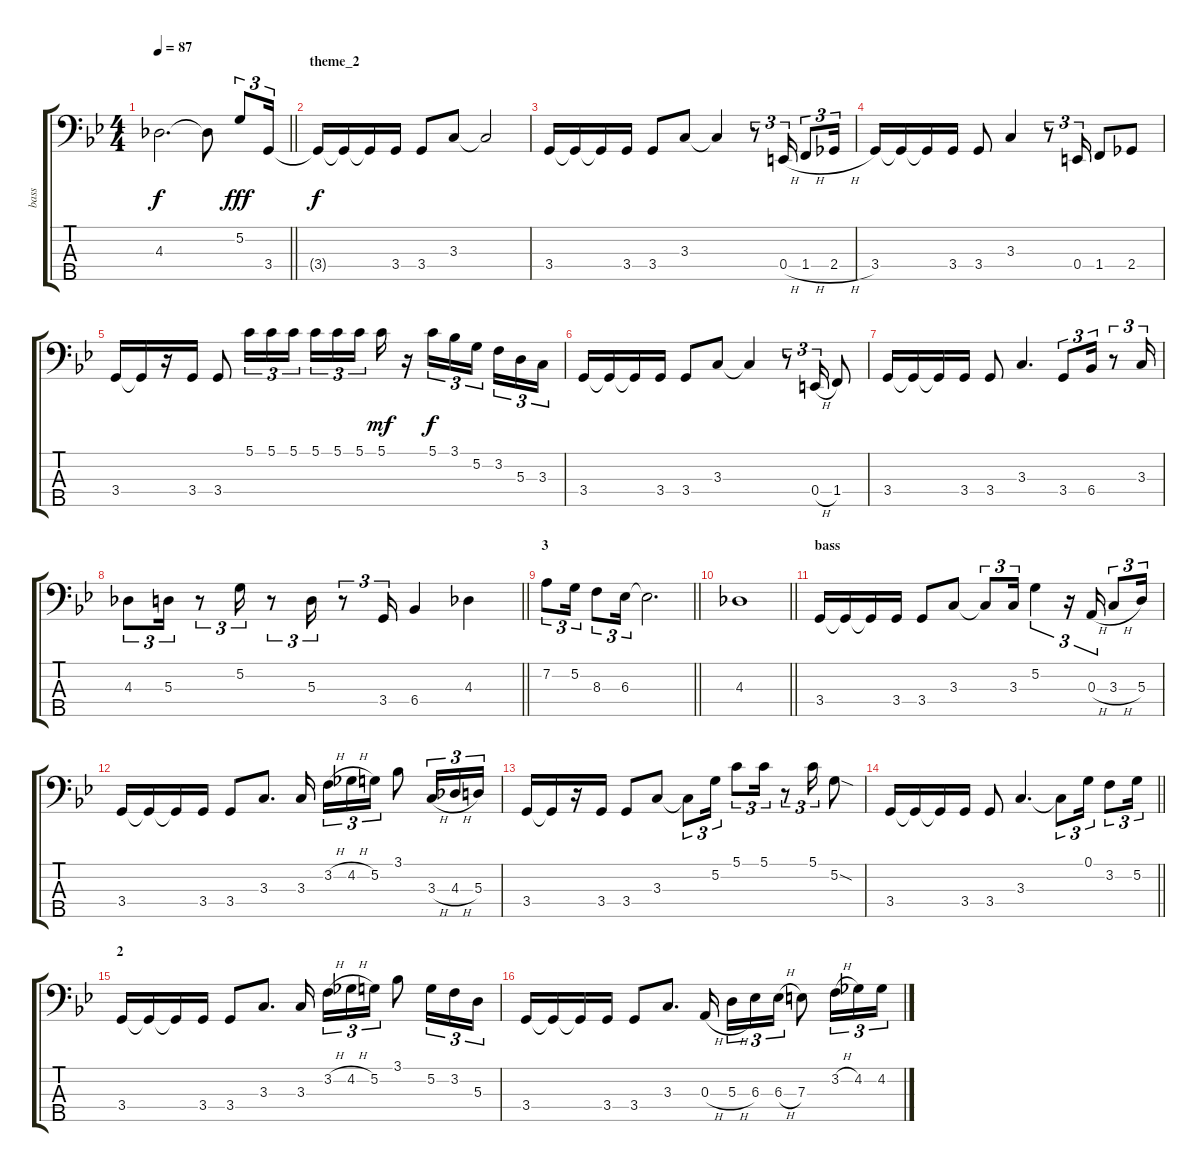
\track ("bass" "bass") {instrument electricbassfinger}
\staff {score tabs}
\tuning (G2 D2 A1 E1 B0) {hide}
\ts (4 4)
\tempo 87
\clef f4
\barLineRight lightlight
\ks gminor
4.3.2{d dy f} 4.3{t}.8 5.2.8{tu (3 2) dy fff} 3.4.16{tu (3 2)} |
\section ("" "theme_2")
3.4{t}.16{dy f} 3.4{t}.16 3.4{t}.16 3.4.16 3.4.8 3.3.8 3.3{t}.2 |
3.4.16 3.4{t}.16 3.4{t}.16 3.4.16 3.4.8 3.3.8 3.3{t}.4 r.8{tu (3 2)} 0.4{h}.16{tu (3 2)} 1.4{h}.8{tu (3 2)} 2.4{h}.16{tu (3 2)} |
3.4.16 3.4{t}.16 3.4{t}.16 3.4.16 3.4.8 3.3.4 r.8{tu (3 2)} 0.4.16{tu (3 2)} 1.4.8 2.4.8 |
3.4.16 3.4{t}.16 r.16 3.4.16 3.4.8 5.1.16{tu (3 2)} 5.1.16{tu (3 2)} 5.1.16{tu (3 2)} 5.1.16{tu (3 2)} 5.1.16{tu (3 2)} 5.1.16{tu (3 2) beam splitsecondary} 5.1.16{dy mf} r.16 5.1.16{tu (3 2) dy f} 3.1.16{tu (3 2)} 5.2.16{tu (3 2) beam splitsecondary} 3.2.16{tu (3 2)} 5.3.16{tu (3 2)} 3.3.16{tu (3 2)} |
3.4.16 3.4{t}.16 3.4{t}.16 3.4.16 3.4.8 3.3.8 3.3{t}.4 r.8{tu (3 2)} 0.4{h}.16{tu (3 2)} 1.4.8 |
3.4.16 3.4{t}.16 3.4{t}.16 3.4.16 3.4.8 3.3.4{d} 3.4.8{tu (3 2)} 6.4.16{tu (3 2)} r.8{tu (3 2)} 3.3.16{tu (3 2)} |
\barLineRight lightlight
4.3.8{tu (3 2)} 5.3.16{tu (3 2)} r.8{tu (3 2)} 5.2.16{tu (3 2)} r.8{tu (3 2)} 5.3.16{tu (3 2)} r.8{tu (3 2)} 3.4.16{tu (3 2)} 6.4.4 4.3.4 |
\section ("" "3")
\barLineRight lightlight
7.2.8{tu (3 2)} 5.2.16{tu (3 2)} 8.3.8{tu (3 2)} 6.3.16{tu (3 2)} 6.3{t}.2{d} |
\barLineRight lightlight
4.3.1 |
\section ("" "bass")
3.4.16 3.4{t}.16 3.4{t}.16 3.4.16 3.4.8 3.3.8 3.3{t}.8{tu (3 2)} 3.3.16{tu (3 2)} 5.2.4{tu (3 2)} r.16{tu (3 2)} 0.3{h}.16{tu (3 2)} 3.3{h}.8{tu (3 2)} 5.3.16{tu (3 2)} |
3.4.16 3.4{t}.16 3.4{t}.16 3.4.16 3.4.8 3.3.8{d} 3.3.16{beam splitsecondary} 3.2{h}.16{tu (3 2)} 4.2{h}.16{tu (3 2)} 5.2.16{tu (3 2)} 3.1.8 3.3{h}.16{tu (3 2)} 4.3{h}.16{tu (3 2)} 5.3.16{tu (3 2)} |
3.4.16 3.4{t}.16 r.16 3.4.16 3.4.8 3.3.8 3.3{t}.8{tu (3 2)} 5.2.16{tu (3 2)} 5.1.8{tu (3 2)} 5.1.16{tu (3 2)} r.8{tu (3 2)} 5.1.16{tu (3 2)} 5.2{sod}.8 |
\barLineRight lightlight
3.4.16 3.4{t}.16 3.4{t}.16 3.4.16 3.4.8 3.3.4{d} 3.3{t}.8{tu (3 2)} 0.1.16{tu (3 2)} 3.2.8{tu (3 2)} 5.2.16{tu (3 2)} |
\section ("" "2")
3.4.16 3.4{t}.16 3.4{t}.16 3.4.16 3.4.8 3.3.8{d} 3.3.16{beam splitsecondary} 3.2{h}.16{tu (3 2)} 4.2{h}.16{tu (3 2)} 5.2.16{tu (3 2)} 3.1.8 5.2.16{tu (3 2)} 3.2.16{tu (3 2)} 5.3.16{tu (3 2)} |
3.4.16 3.4{t}.16 3.4{t}.16 3.4.16 3.4.8 3.3.8{d} 0.3{h}.16{beam splitsecondary} 5.3{h}.16{tu (3 2)} 6.3.16{tu (3 2)} 6.3{h}.16{tu (3 2)} 7.3.8 3.2{h}.16{tu (3 2)} 4.2.16{tu (3 2)} 4.2{h}.16{tu (3 2)}
